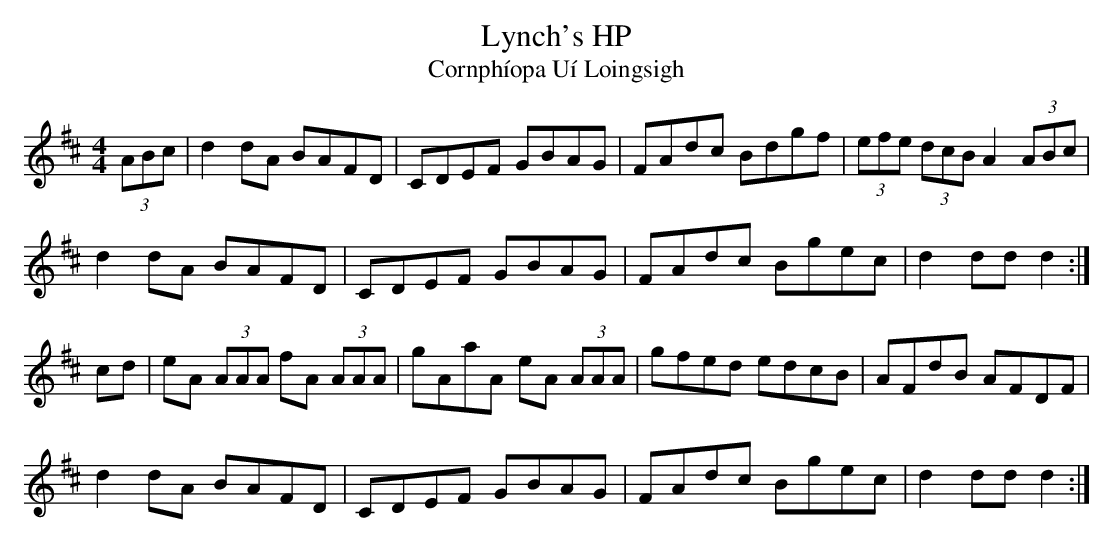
X:1
T: Lynch's HP
T: Cornph\'iopa U\'i Loingsigh
L: 1/8
M: 4/4
K: D
(3ABc|d2 dA BAFD|CDEF GBAG|FAdc Bdgf|(3efe (3dcB A2 (3ABc|
d2 dA BAFD|CDEF GBAG|FAdc Bgec|d2 dd d2 :|
cd|eA (3AAA fA (3AAA|gAaA eA (3AAA|gfed edcB|AFdB AFDF|
d2 dA BAFD|CDEF GBAG|FAdc Bgec|d2 dd d2 :|
